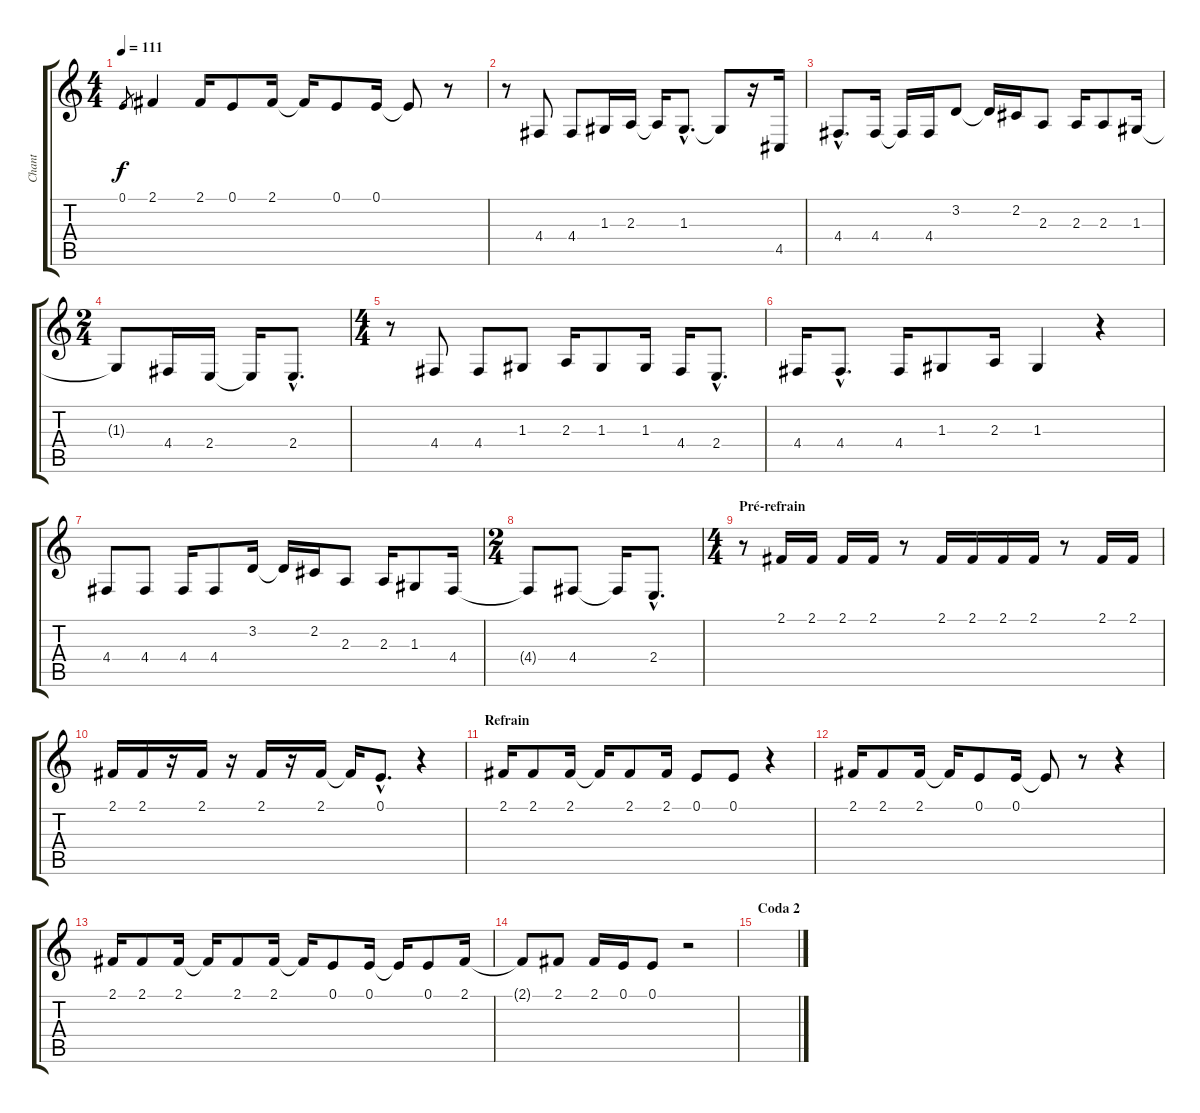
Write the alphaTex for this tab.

\track ("Chant" "Chant") {instrument lead6voice}
\staff {score tabs}
\tuning (E4 B3 G3 D3 A2 E2) {hide}
\ts (4 4)
\tempo 111
\clef g2
\ks c
0.1.8{gr dy f} 2.1.4 2.1.16 0.1.8 2.1.16 2.1{t}.16 0.1.8 0.1.16 0.1{t}.8 r.8 |
r.8 4.4.8 4.4.8 1.3.16 2.3.16 2.3{t}.16 1.3{hac}.8{d} 1.3{t}.8 r.16 4.5.16 |
4.4{hac}.8{d} 4.4.16 4.4{t}.16 4.4.16 3.2.8 3.2{t}.16 2.2.16 2.3.8 2.3.16 2.3.8 1.3.16 |
\ts (2 4)
1.3{t}.8 4.4.16 2.4.16 2.4{t}.16 2.4{hac}.8{d} |
\ts (4 4)
r.8 4.4.8 4.4.8 1.3.8 2.3.16 1.3.8 1.3.16 4.4.16 2.4{hac}.8{d} |
4.4.16 4.4{hac}.8{d} 4.4.16 1.3.8 2.3.16 1.3.4 r.4 |
4.4.8 4.4.8 4.4.16 4.4.8 3.2.16 3.2{t}.16 2.2.16 2.3.8 2.3.16 1.3.8 4.4.16 |
\ts (2 4)
4.4{t}.8 4.4.8 4.4{t}.16 2.4{hac}.8{d} |
\ts (4 4)
\section ("" "Pré-refrain")
r.8 2.1.16 2.1.16 2.1.16 2.1.16 r.8 2.1.16 2.1.16 2.1.16 2.1.16 r.8 2.1.16 2.1.16 |
2.1.16 2.1.16 r.16 2.1.16 r.16 2.1.16 r.16 2.1.16 2.1{t}.16 0.1{hac}.8{d} r.4 |
\section ("" "Refrain")
2.1.16 2.1.8 2.1.16 2.1{t}.16 2.1.8 2.1.16 0.1.8 0.1.8 r.4 |
2.1.16 2.1.8 2.1.16 2.1{t}.16 0.1.8 0.1.16 0.1{t}.8 r.8 r.4 |
2.1.16 2.1.8 2.1.16 2.1{t}.16 2.1.8 2.1.16 2.1{t}.16 0.1.8 0.1.16 0.1{t}.16 0.1.8 2.1.16 |
2.1{t}.8 2.1.8 2.1.16 0.1.16 0.1.8 r.2 |
\section ("" "Coda 2")
